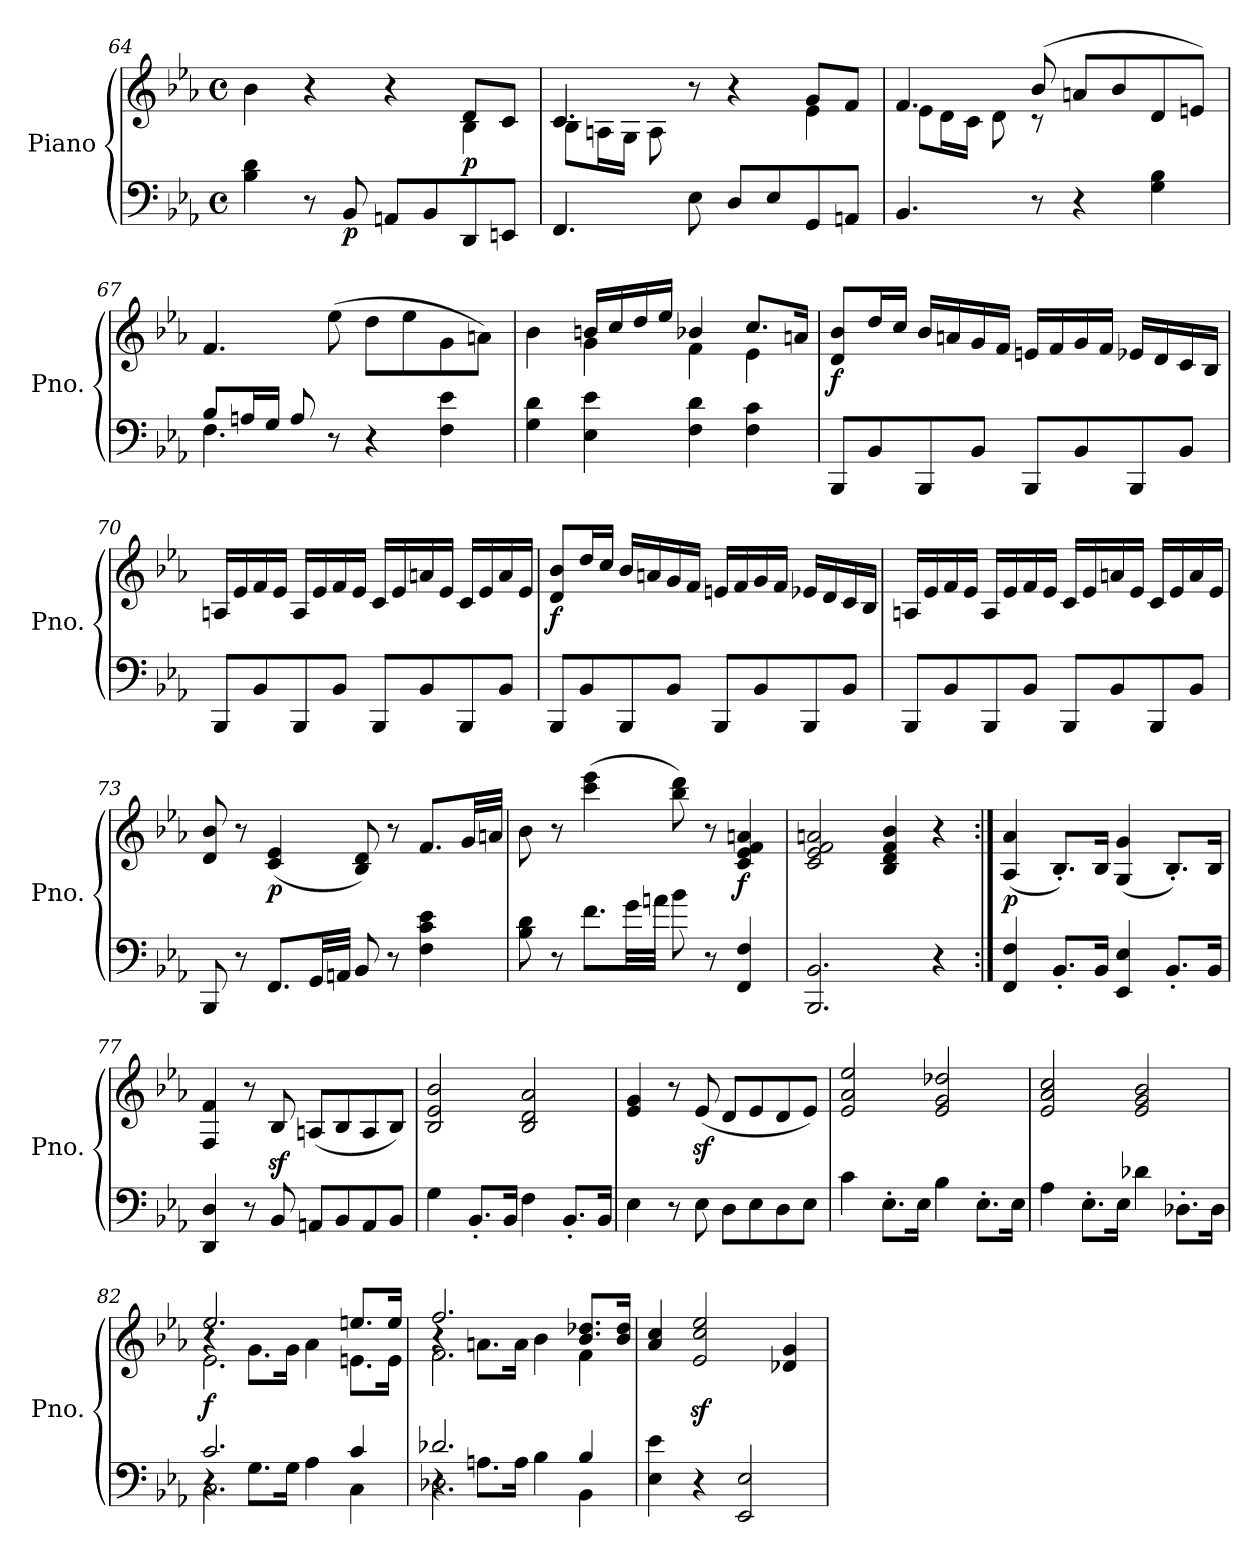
**kern	**kern	**dynam
*part1	*part1	*part1
*staff2	*staff1	*staff1/2
*I"Piano	*	*
*I'Pno.	*	*
!!LO:LB:g=z
*clefF4	*clefG2	*
*k[b-e-a-]	*k[b-e-a-]	*
*E-:	*E-:	*
*M4/4	*M4/4	*
*met(c)	*met(c)	*
=64	=64	=64
*	*^	*
4B-\ 4d\	4b-\	2ryy	.
8r	4r	.	.
!	!	!	!LO:DY:b=2
8BB-/	.	.	p
8AAn/L	4r	4ryy	.
8BB-/	.	.	.
!	!	!	!LO:DY:b
8DD/	8d/L	4B-\	p
8EEn/J	8c/J	.	.
=65	=65	=65	=65
4.FF/	4.c/	8B-\L	.
.	.	16An\L	.
.	.	16G\JJ	.
.	.	8A\	.
8E-\	8r	8ryy	.
8D/L	4r	4ryy	.
8E-/	.	.	.
8GG/	8g/L	4e-\	.
8AAn/J	8f/J	.	.
=66	=66	=66	=66
4.BB-/	4.f/	8e-\L	.
.	.	16d\L	.
.	.	16c\JJ	.
.	.	8d\	.
8r	(8b-/	8r	.
4r	8an/L	2ryy	.
.	8b-/	.	.
4G\ 4B-\	8d/	.	.
.	8en/J)	.	.
*	*v	*v	*
=67	=67	=67
*^	*	*
8B-/L	4.F\	4.f/	.
16An/L	.	.	.
16G/JJ	.	.	.
8A/	.	.	.
8r	8ryy	(8ee-\	.
4r	2ryy	8dd\L	.
.	.	8ee-\	.
4F\ 4e-\	.	8g\	.
.	.	8an\J)	.
*v	*v	*	*
!!LO:LB:g=z
=68	=68	=68
*	*^	*
4G\ 4d\	4b-\	4ryy	.
4E-\ 4e-\	16bn/LL	4g\	.
.	16cc/	.	.
.	16dd/	.	.
.	16ee-/JJ	.	.
4F\ 4d\	4b-X/	4f\	.
4F\ 4c\	8.cc/L	4e-\	.
.	16an/Jk	.	.
*	*v	*v	*
=69	=69	=69
!	!	!LO:DY:b
8BBB-/L	8d/ 8b-/L	f
8BB-/	16dd/L	.
.	16cc/JJ	.
8BBB-/	16b-/LL	.
.	16an/	.
8BB-/J	16g/	.
.	16f/JJ	.
8BBB-/L	16en/LL	.
.	16f/	.
8BB-/	16g/	.
.	16f/JJ	.
8BBB-/	16e-X/LL	.
.	16d/	.
8BB-/J	16c/	.
.	16B-/JJ	.
=70	=70	=70
8BBB-/L	16An/LL	.
.	16e-/	.
8BB-/	16f/	.
.	16e-/JJ	.
8BBB-/	16A/LL	.
.	16e-/	.
8BB-/J	16f/	.
.	16e-/JJ	.
8BBB-/L	16c/LL	.
.	16e-/	.
8BB-/	16an/	.
.	16e-/JJ	.
8BBB-/	16c/LL	.
.	16e-/	.
8BB-/J	16a/	.
.	16e-/JJ	.
!!LO:LB:g=z
=71	=71	=71
!	!	!LO:DY:b
8BBB-/L	8d/ 8b-/L	f
8BB-/	16dd/L	.
.	16cc/JJ	.
8BBB-/	16b-/LL	.
.	16an/	.
8BB-/J	16g/	.
.	16f/JJ	.
8BBB-/L	16en/LL	.
.	16f/	.
8BB-/	16g/	.
.	16f/JJ	.
8BBB-/	16e-X/LL	.
.	16d/	.
8BB-/J	16c/	.
.	16B-/JJ	.
=72	=72	=72
8BBB-/L	16An/LL	.
.	16e-/	.
8BB-/	16f/	.
.	16e-/JJ	.
8BBB-/	16A/LL	.
.	16e-/	.
8BB-/J	16f/	.
.	16e-/JJ	.
8BBB-/L	16c/LL	.
.	16e-/	.
8BB-/	16an/	.
.	16e-/JJ	.
8BBB-/	16c/LL	.
.	16e-/	.
8BB-/J	16a/	.
.	16e-/JJ	.
=73	=73	=73
8BBB-/	8d/ 8b-/	.
8r	8r	.
!	!	!LO:DY:b
8.FF/L	(4c/ 4e-/	p
32GG/LL	.	.
32AAn/JJJ	.	.
8BB-/	8B-/ 8d/)	.
8r	8r	.
4F\ 4c\ 4e-\	8.f/L	.
.	32g/LL	.
.	32an/JJJ	.
!!LO:PB:g=z
=74	=74	=74
8B-\ 8d\	8b-\	.
8r	8r	.
8.f\L	(4ccc\ 4eee-\	.
32g\LL	.	.
32an\JJJ	.	.
8b-\	8bb-\ 8ddd\)	.
8r	8r	.
!	!	!LO:DY:b
4FF/ 4F/	4c/ 4e-/ 4f/ 4an/	f
=75	=75	=75
2.BBB-/ 2.BB-/	2c/ 2e-/ 2f/ 2an/	.
.	4B-/ 4d/ 4f/ 4b-/	.
4r	4r	.
=76:|!	=76:|!	=76:|!
!	!	!LO:DY:b
4FF/ 4F/	(4A-/ 4a-/	p
8.BB-'/L	8.B-'/L)	.
16BB-/Jk	16B-/Jk	.
4EE-/ 4E-/	(4G/ 4g/	.
8.BB-'/L	8.B-'/L)	.
16BB-/Jk	16B-/Jk	.
=77	=77	=77
4DD/ 4D/	4F/ 4f/	.
8r	8r	.
8BB-/	8B-z</	.
8AAn/L	(8An/L	.
8BB-/	8B-/	.
8AA/	8A/	.
8BB-/J	8B-/J)	.
=78	=78	=78
4G\	2B-/ 2e-/ 2b-/	.
8.BB-'/L	.	.
16BB-/Jk	.	.
4F\	2B-/ 2d/ 2a-/	.
8.BB-'/L	.	.
16BB-/Jk	.	.
!!LO:LB:g=z
=79	=79	=79
4E-\	4e-/ 4g/	.
8r	8r	.
8E-\	(8e-z</	.
8D\L	8d/L	.
8E-\	8e-/	.
8D\	8d/	.
8E-\J	8e-/J)	.
=80	=80	=80
4c\	2e-/ 2a-/ 2ee-/	.
8.E-'\L	.	.
16E-\Jk	.	.
4B-\	2e-/ 2g/ 2dd-X/	.
8.E-'\L	.	.
16E-\Jk	.	.
=81	=81	=81
4A-\	2e-/ 2a-/ 2cc/	.
8.E-'\L	.	.
16E-\Jk	.	.
4d-X\	2e-/ 2g/ 2b-/	.
8.D-X'\L	.	.
16D-\Jk	.	.
=82	=82	=82
*^	*^	*
*	*^	*	*^	*
!	!	!	!	!	!	!LO:DY:b
2.c/	4r	2.C\	2.ee-/	4r	2.e-\	f
.	8.G\L	.	.	8.g\L	.	.
.	16G\Jk	.	.	16g\Jk	.	.
.	4A-\	.	.	4a-\	.	.
4c/	4C\	4ryy	8.een/L	8.en\L	4ryy	.
.	.	.	16ee/Jk	16e\Jk	.	.
=83	=83	=83	=83	=83	=83	=83
2.d-X/	4r	2.D-X\	2.ff/	4r	2.f\	.
.	8.An\L	.	.	8.an\L	.	.
.	16A\Jk	.	.	16a\Jk	.	.
.	4B-\	.	.	4b-\	.	.
4B-/	4BB-\	4ryy	8.b-/ 8.dd-X/L	4f\	4ryy	.
.	.	.	16b-/ 16dd-/Jk	.	.	.
*v	*v	*v	*	*	*	*
*	*v	*v	*v	*
!!LO:LB:g=z
=84	=84	=84
4E-\ 4e-\	4a-/ 4cc/	.
4r	2e-/z< 2cc/z< 2ee-/z<	.
2EE-/ 2E-/	.	.
.	4d-X/ 4g/	.
=	=	=
*-	*-	*-
